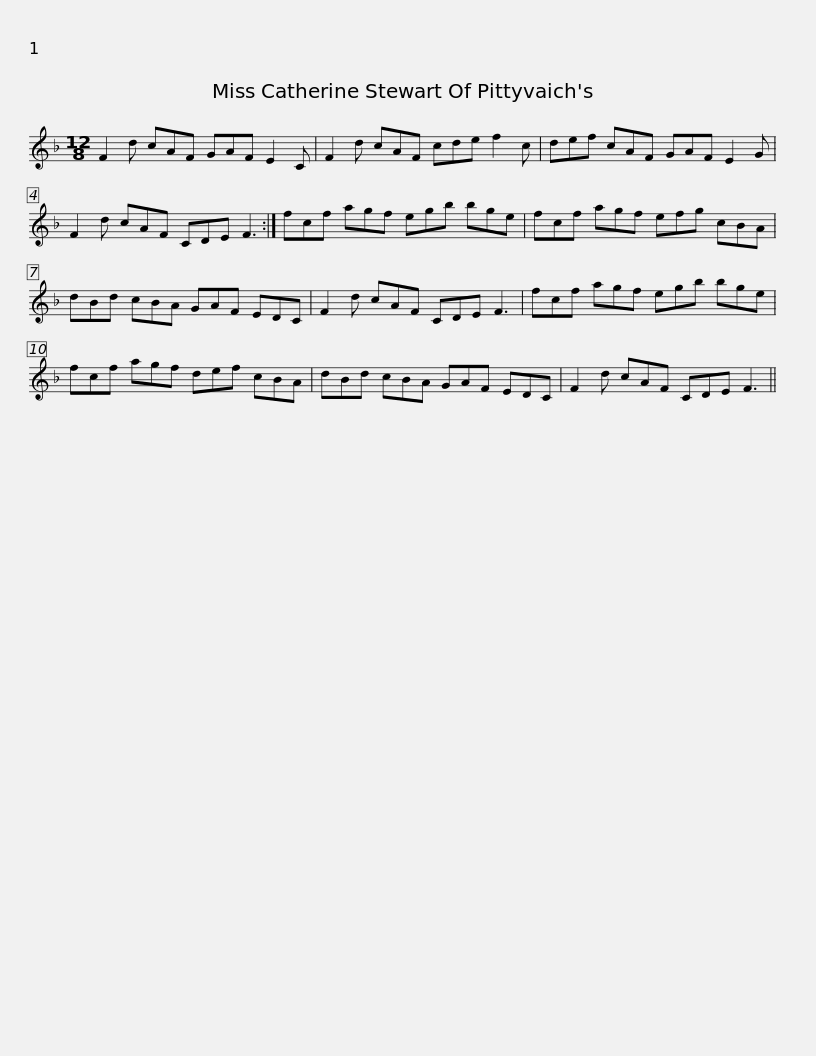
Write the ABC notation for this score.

X:1
L:1/8
M:12/8
I:linebreak $
K:F
V:1 treble
V:1
 F2 d cAF GAF E2 C | F2 d cAF cde f2 c | def cAF GAF E2 G | F2 d cAF CDE F3 :|$ fcf agf egb bge | %5
 fcf agf efg cBA | dBd cBA GAF EDC |$ F2 d cAF CDE F3 | fcf agf egb bge | fcf agf def cBA |$ %10
 dBd cBA GAF EDC | F2 d cAF CDE F3 || %12
